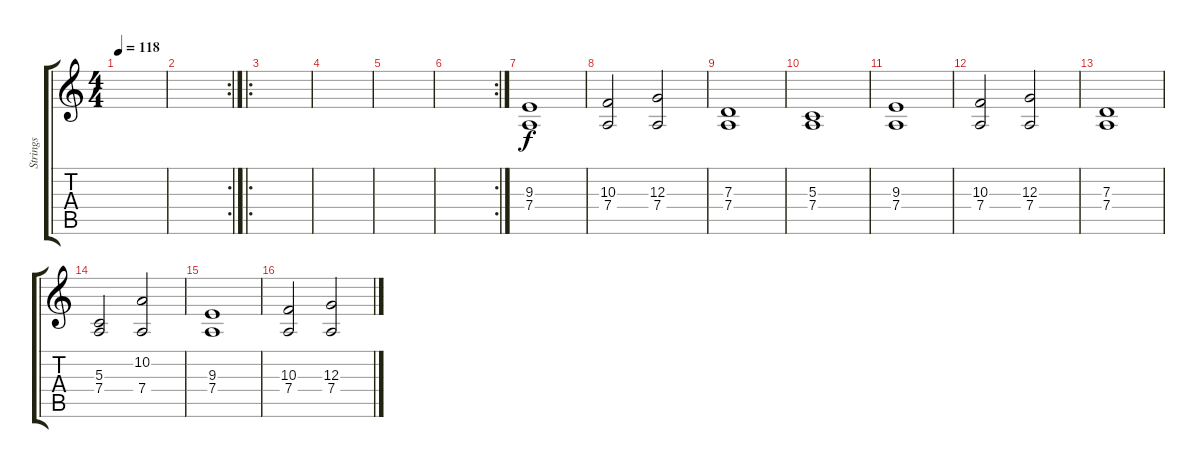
\track ("Strings" "Strings") {instrument stringensemble1}
\staff {score tabs}
\tuning (E4 B3 G3 D3 A2 E2) {hide}
\ts (4 4)
\tempo 118
\clef g2
\ks c
|
\rc 2
|
\ro
|
|
|
\rc 2
|
(9.3 7.4).1 |
(10.3 7.4).2 (12.3 7.4).2 |
(7.3 7.4).1 |
(5.3 7.4).1 |
(9.3 7.4).1 |
(10.3 7.4).2 (12.3 7.4).2 |
(7.3 7.4).1 |
(5.3 7.4).2 (10.2 7.4).2 |
(9.3 7.4).1 |
(10.3 7.4).2 (12.3 7.4).2
